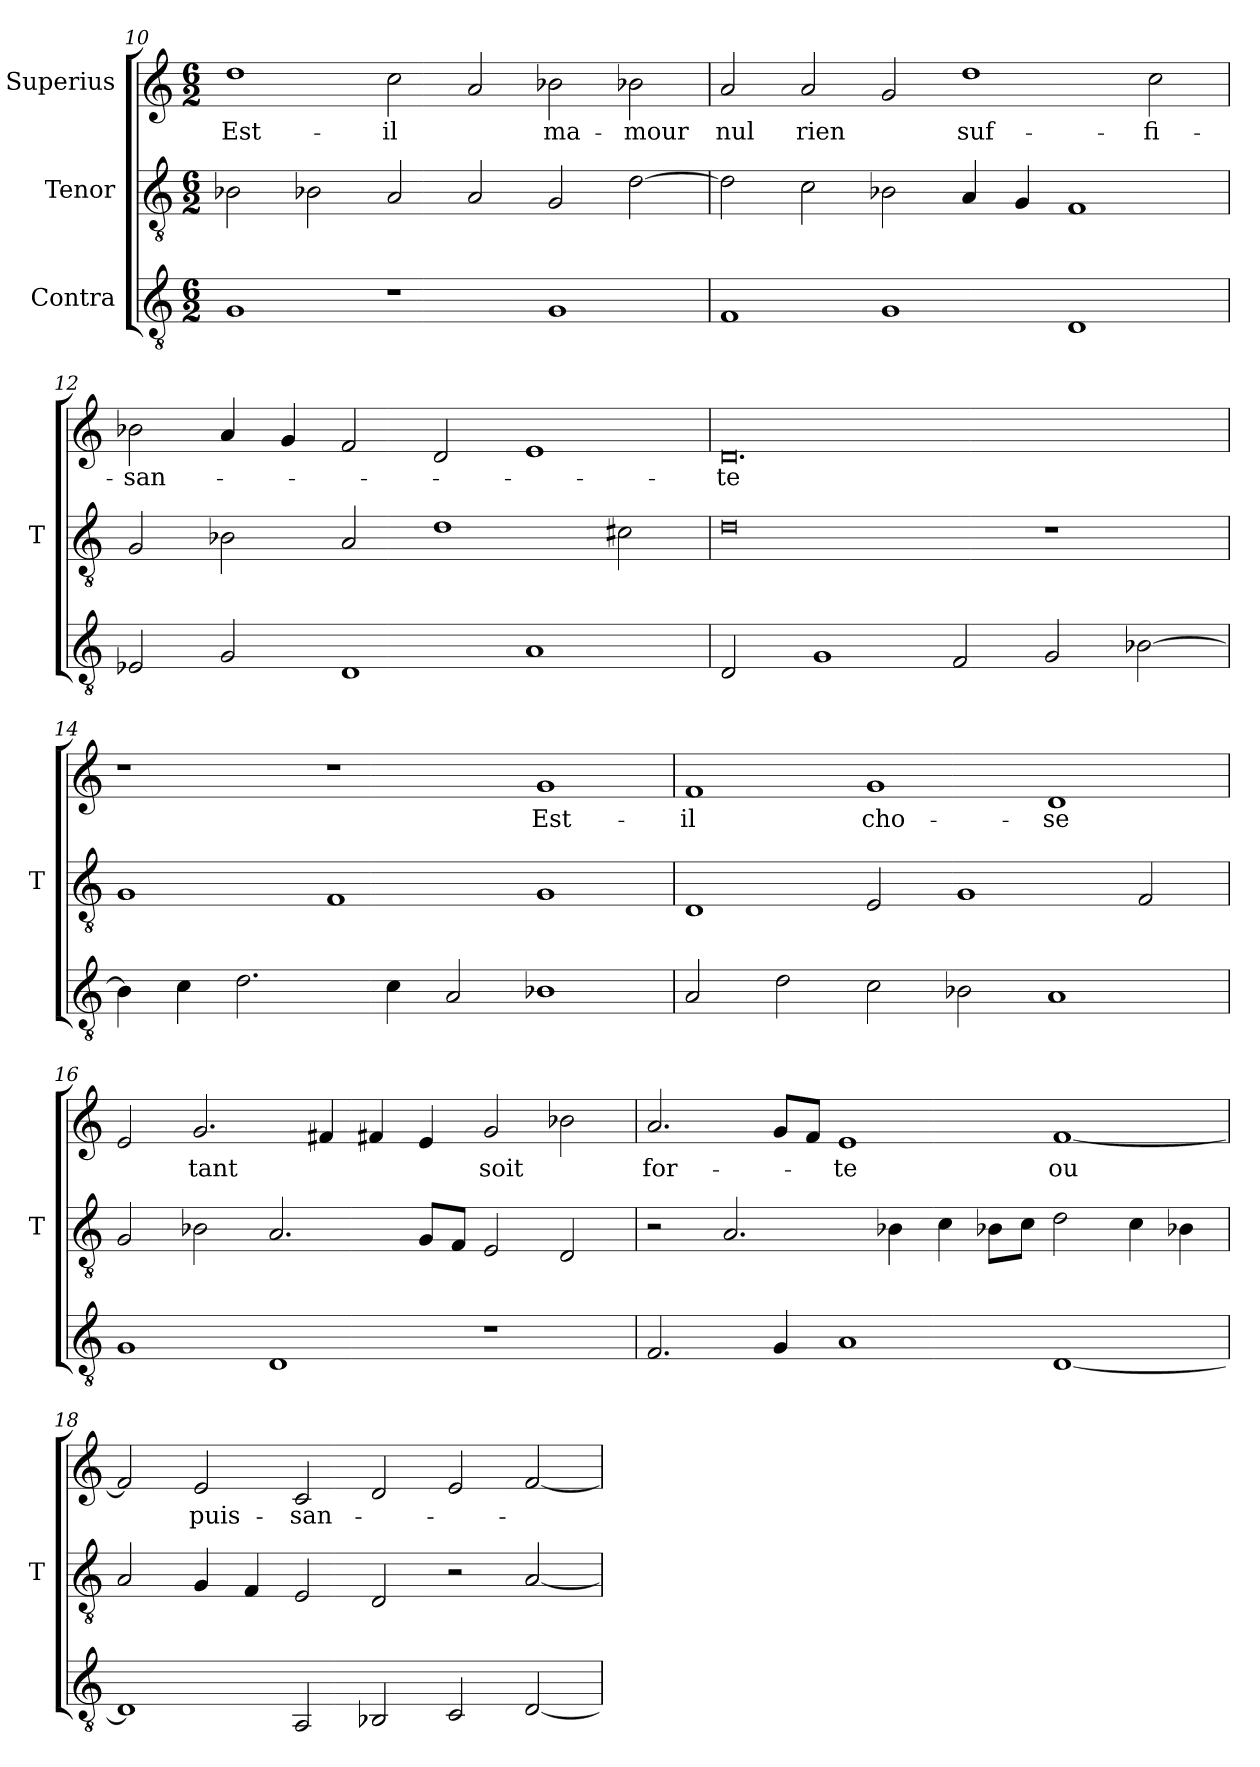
**kern	**kern	**kern	**text
*part3	*part2	*part1	*part1
*staff3	*staff2	*staff1	*staff1
*I"Contra	*I"Tenor	*I"Superius	*
*	*I'T	*	*
*clefGv2	*clefGv2	*clefG2	*
*M6/2	*M6/2	*M6/2	*
=10	=10	=10	=10
1G	2B-X	1dd	Est-
.	2B-X	.	.
1r	2A	2cc	-il
.	2A	2a	.
1G	2G	2b-X	ma-
.	[2d	2b-X	-mour
=11	=11	=11	=11
1F	2d]	2a	-nul
.	2c	2a	-rien
1G	2B-X	2g	.
.	4A	1dd	suf-
.	4G	.	.
1D	1F	.	.
.	.	2cc	-fi-
=12	=12	=12	=12
2E-X	2G	2b-X	-san-
2G	2B-X	4a	.
.	.	4g	.
1D	2A	2f	.
.	1d	2d	.
1A	.	1e	.
.	2c#X	.	.
=13	=13	=13	=13
2D	0d	0.d	-te
1G	.	.	.
2F	.	.	.
2G	1r	.	.
[2B-X	.	.	.
=14	=14	=14	=14
4B-]	1G	1r	.
4c	.	.	.
2.d	.	.	.
.	1F	1r	.
4c	.	.	.
2A	.	.	.
1B-X	1G	1g	Est-
=15	=15	=15	=15
2A	1D	1f	-il
2d	.	.	.
2c	2E	1g	cho-
2B-X	1G	.	.
1A	.	1d	-se
.	2F	.	.
=16	=16	=16	=16
1G	2G	2e	.
.	2B-X	2.g	-tant
1D	2.A	.	.
.	.	4f#X	.
.	.	4f#X	.
.	8G/L	4e	.
.	8F/J	.	.
1r	2E	2g	-soit
.	2D	2b-X	.
=17	=17	=17	=17
2.F	2r	2.a	for-
.	2.A	.	.
4G	.	8g/L	.
.	.	8f/J	.
1A	.	1e	-te
.	4B-X	.	.
.	4c	.	.
.	8B-X\L	.	.
.	8c\J	.	.
[1D	2d	[1f	-ou
.	4c	.	.
.	4B-X	.	.
=18	=18	=18	=18
1D]	2A	2f]	.
.	4G	2e	puis-
.	4F	.	.
2AA	2E	2c	-san-
2BB-X	2D	2d	.
2C	2r	2e	.
[2D	[2A	[2f	.
=	=	=	=
*-	*-	*-	*-
